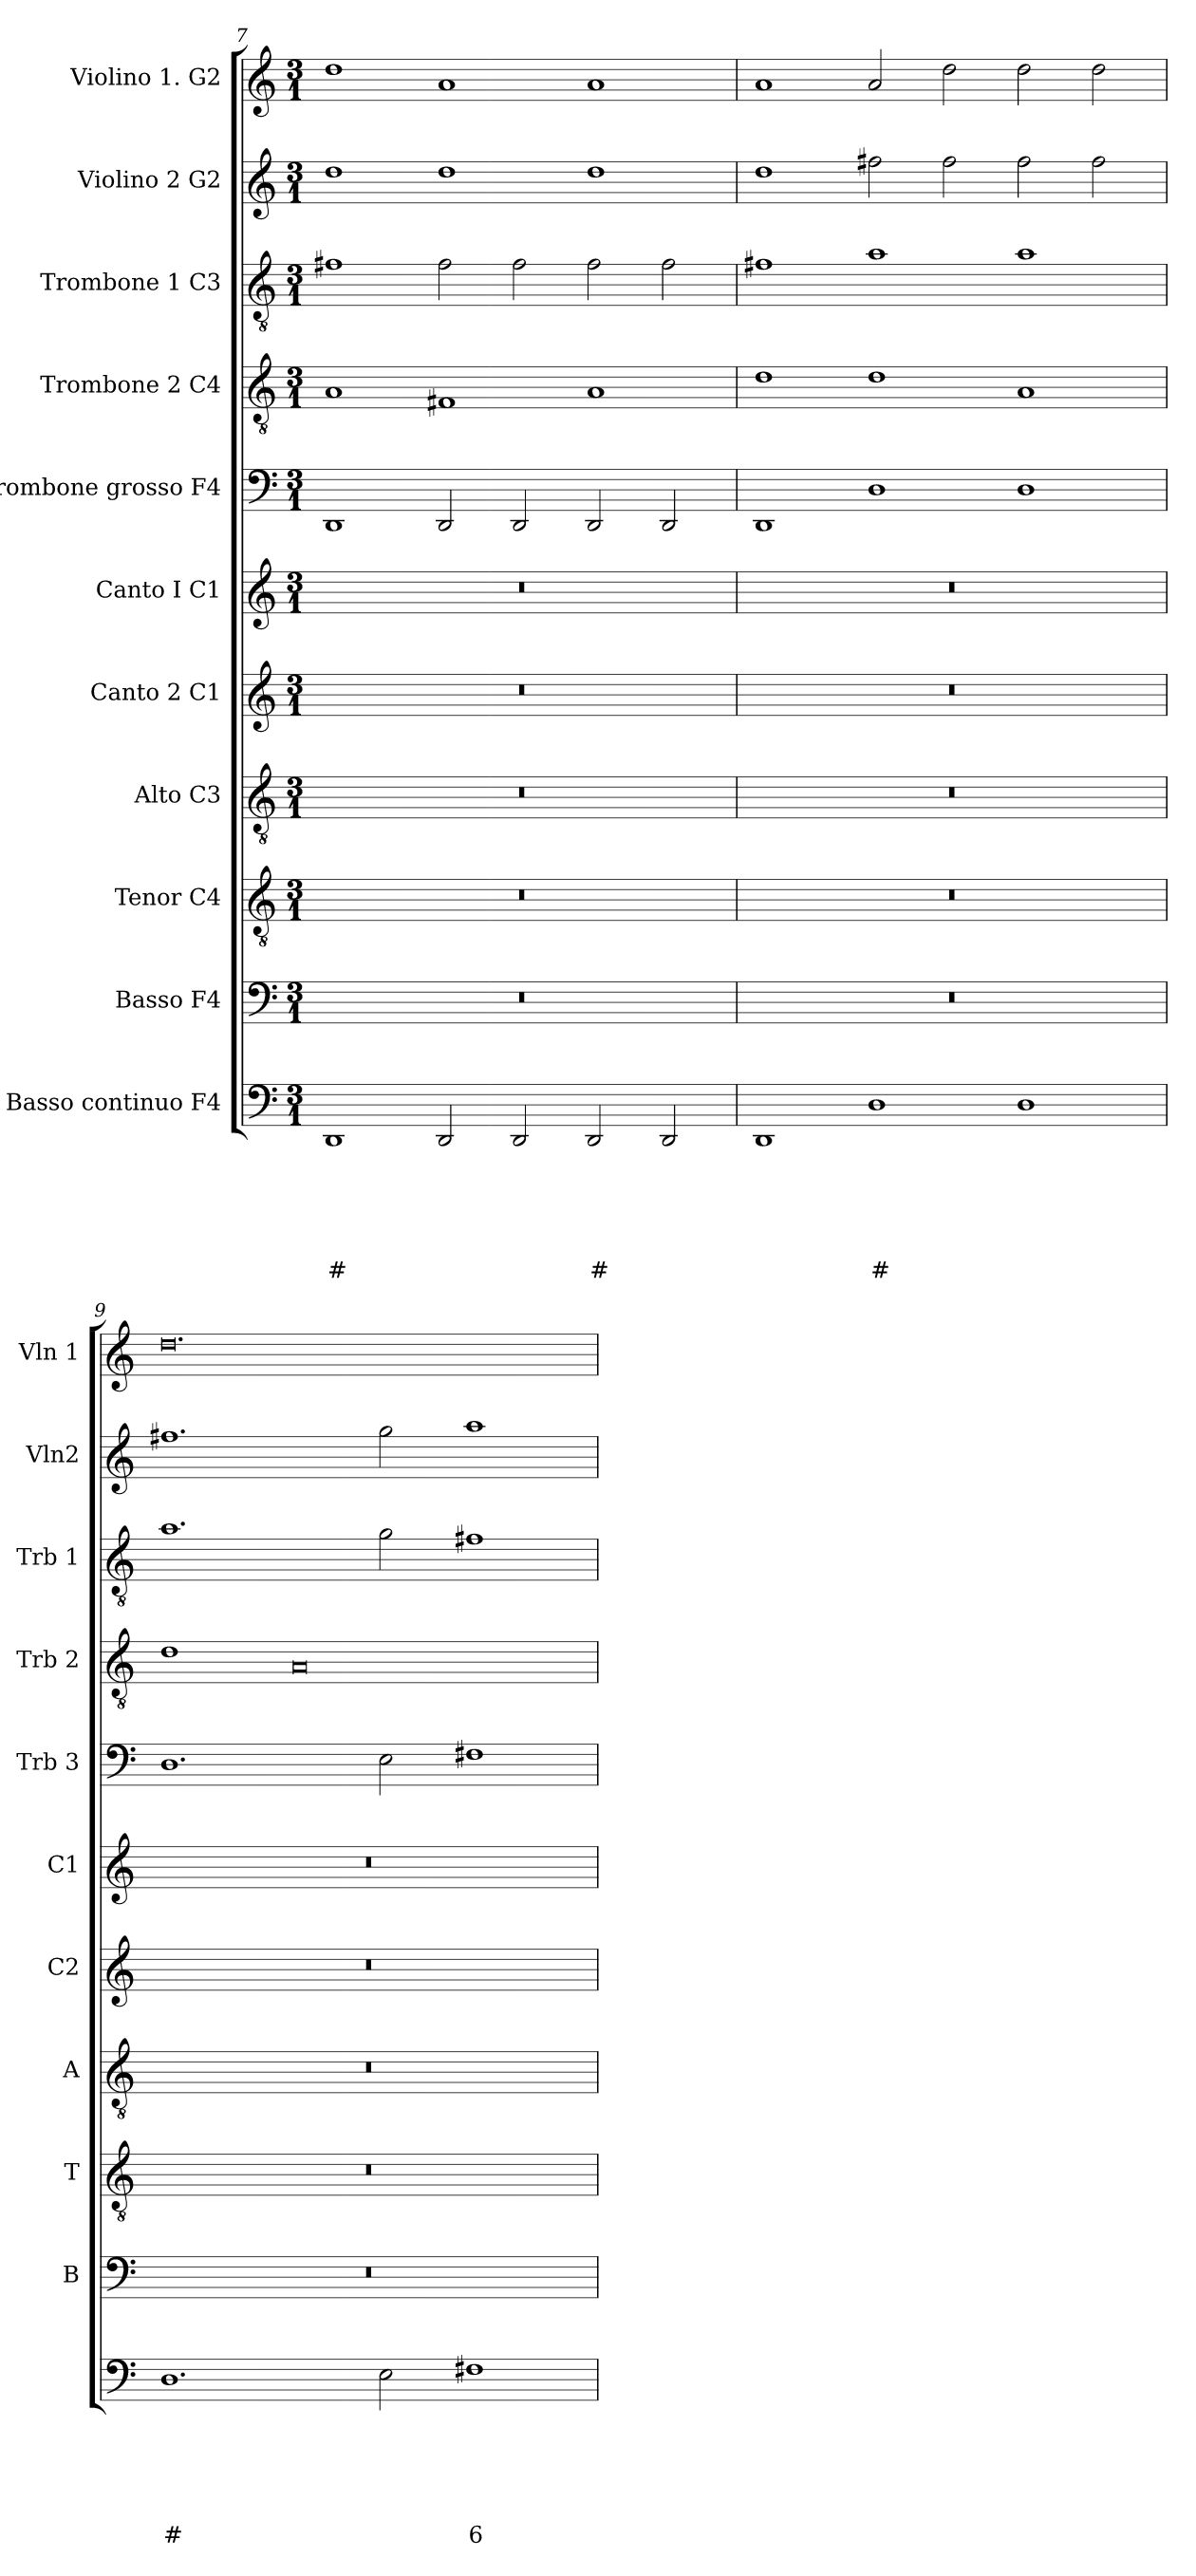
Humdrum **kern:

**kern	**text	**text	**text	**text	**text	**text	**kern	**kern	**kern	**kern	**kern	**kern	**kern	**kern	**kern	**kern
*part11	*part11	*part11	*part11	*part11	*part11	*part11	*part10	*part9	*part8	*part7	*part6	*part5	*part4	*part3	*part2	*part1
*staff11	*staff11	*staff11	*staff11	*staff11	*staff11	*staff11	*staff10	*staff9	*staff8	*staff7	*staff6	*staff5	*staff4	*staff3	*staff2	*staff1
*I"Basso continuo F4	*	*	*	*	*	*	*I"Basso F4	*I"Tenor C4	*I"Alto C3	*I"Canto 2 C1	*I"Canto I C1	*I"Trombone grosso F4	*I"Trombone 2 C4	*I"Trombone 1 C3	*I"Violino 2 G2	*I"Violino 1. G2
*	*	*	*	*	*	*	*I'B	*I'T	*I'A	*I'C2	*I'C1	*I'Trb 3	*I'Trb 2	*I'Trb 1	*I'Vln2	*I'Vln 1
!!LO:PB:g=z
*clefF4	*	*	*	*	*	*	*clefF4	*clefGv2	*clefGv2	*clefG2	*clefG2	*clefF4	*clefGv2	*clefGv2	*clefG2	*clefG2
*k[]	*	*	*	*	*	*	*k[]	*k[]	*k[]	*k[]	*k[]	*k[]	*k[]	*k[]	*k[]	*k[]
*C:	*	*	*	*	*	*	*C:	*C:	*C:	*C:	*C:	*C:	*C:	*C:	*C:	*C:
*M3/1	*	*	*	*	*	*	*M3/1	*M3/1	*M3/1	*M3/1	*M3/1	*M3/1	*M3/1	*M3/1	*M3/1	*M3/1
=7	=7	=7	=7	=7	=7	=7	=7	=7	=7	=7	=7	=7	=7	=7	=7	=7
!	!	!	!	!	!	!LO:LY:b	!	!	!	!	!	!	!	!	!	!
1DD	.	.	.	.	.	#	0.r	0.r	0.r	0.r	0.r	1DD	1A	1f#X	1dd	1dd
2DD/	.	.	.	.	.	.	.	.	.	.	.	2DD/	1F#X	2f#\	1dd	1a
2DD/	.	.	.	.	.	.	.	.	.	.	.	2DD/	.	2f#\	.	.
!	!	!	!	!	!	!LO:LY:b	!	!	!	!	!	!	!	!	!	!
2DD/	.	.	.	.	.	#	.	.	.	.	.	2DD/	1A	2f#\	1dd	1a
2DD/	.	.	.	.	.	.	.	.	.	.	.	2DD/	.	2f#\	.	.
=8	=8	=8	=8	=8	=8	=8	=8	=8	=8	=8	=8	=8	=8	=8	=8	=8
1DD	.	.	.	.	.	.	0.r	0.r	0.r	0.r	0.r	1DD	1d	1f#X	1dd	1a
!	!	!	!	!	!	!LO:LY:b	!	!	!	!	!	!	!	!	!	!
1D	.	.	.	.	.	#	.	.	.	.	.	1D	1d	1a	2ff#X\	2a/
.	.	.	.	.	.	.	.	.	.	.	.	.	.	.	2ff#\	2dd\
1D	.	.	.	.	.	.	.	.	.	.	.	1D	1A	1a	2ff#\	2dd\
.	.	.	.	.	.	.	.	.	.	.	.	.	.	.	2ff#\	2dd\
=9	=9	=9	=9	=9	=9	=9	=9	=9	=9	=9	=9	=9	=9	=9	=9	=9
!	!	!	!	!	!	!LO:LY:b	!	!	!	!	!	!	!	!	!	!
1.D	.	.	.	.	.	#	0.r	0.r	0.r	0.r	0.r	1.D	1d	1.a	1.ff#X	0.dd
.	.	.	.	.	.	.	.	.	.	.	.	.	0A	.	.	.
2E\	.	.	.	.	.	.	.	.	.	.	.	2E\	.	2g\	2gg\	.
!	!	!	!	!	!	!LO:LY:b	!	!	!	!	!	!	!	!	!	!
1F#X	.	.	.	.	.	6	.	.	.	.	.	1F#X	.	1f#X	1aa	.
=	=	=	=	=	=	=	=	=	=	=	=	=	=	=	=	=
*-	*-	*-	*-	*-	*-	*-	*-	*-	*-	*-	*-	*-	*-	*-	*-	*-
